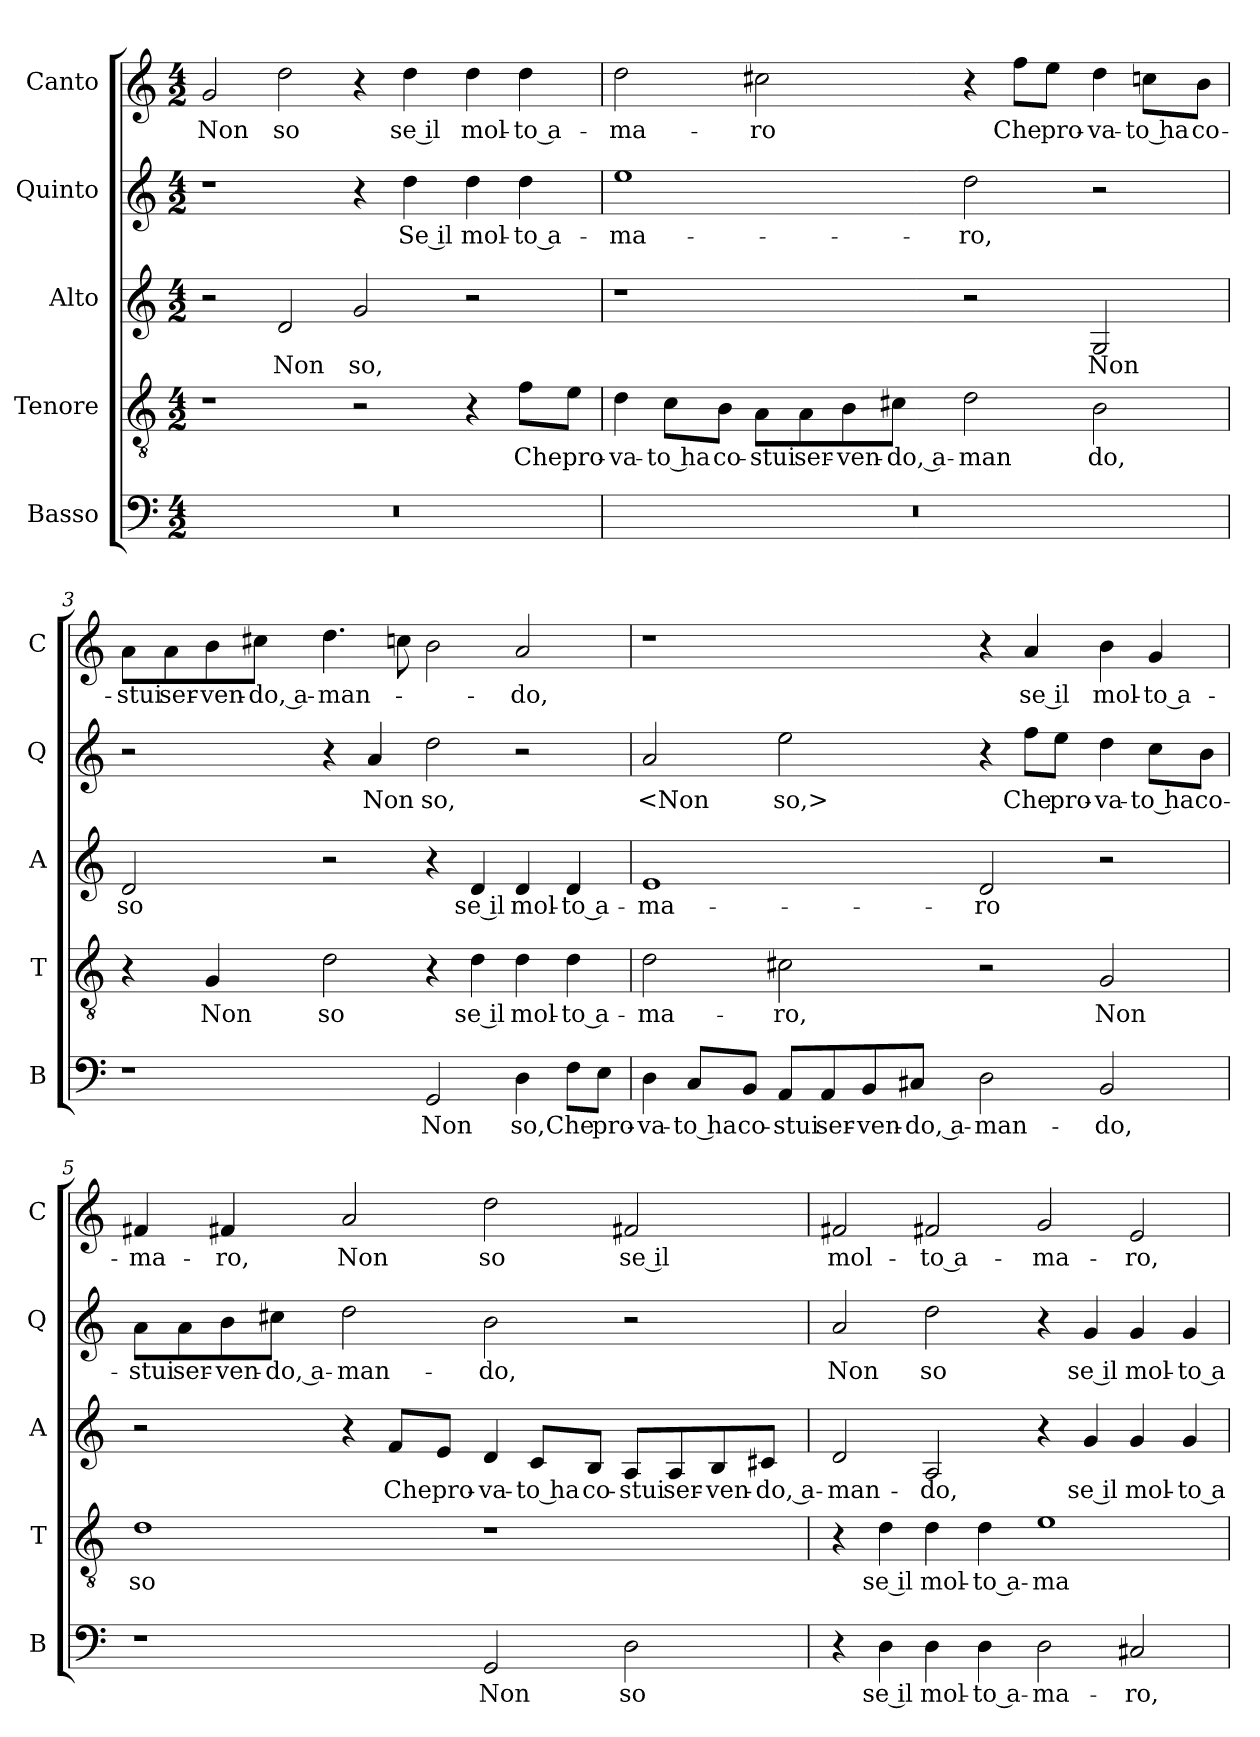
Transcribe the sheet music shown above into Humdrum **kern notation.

**kern	**text	**kern	**text	**kern	**text	**kern	**text	**kern	**text
*part5	*part5	*part4	*part4	*part3	*part3	*part2	*part2	*part1	*part1
*staff5	*staff5	*staff4	*staff4	*staff3	*staff3	*staff2	*staff2	*staff1	*staff1
*I"Basso	*	*I"Tenore	*	*I"Alto	*	*I"Quinto	*	*I"Canto	*
*I'B	*	*I'T	*	*I'A	*	*I'Q	*	*I'C	*
*clefF4	*	*clefGv2	*	*clefG2	*	*clefG2	*	*clefG2	*
*k[]	*	*k[]	*	*k[]	*	*k[]	*	*k[]	*
*C:	*	*C:	*	*C:	*	*C:	*	*C:	*
*M4/2	*	*M4/2	*	*M4/2	*	*M4/2	*	*M4/2	*
=1	=1	=1	=1	=1	=1	=1	=1	=1	=1
0r	.	1r	.	2r	.	1r	.	2g	Non
.	.	.	.	2d	Non	.	.	2dd	so
.	.	2r	.	2g	so,	4r	.	4r	.
.	.	.	.	.	.	4dd	Se il	4dd	se il
.	.	4r	.	2r	.	4dd	mol-	4dd	mol-
.	.	8fL	Che	.	.	4dd	-to a-	4dd	-to a-
.	.	8eJ	pro-	.	.	.	.	.	.
=2	=2	=2	=2	=2	=2	=2	=2	=2	=2
0r	.	4d	-va-	1r	.	1ee	-ma-	2dd	-ma-
.	.	8cL	-to ha	.	.	.	.	.	.
.	.	8BJ	co-	.	.	.	.	.	.
.	.	8AL	-stui	.	.	.	.	2cc#X	-ro
.	.	8A	ser-	.	.	.	.	.	.
.	.	8B	-ven-	.	.	.	.	.	.
.	.	8c#XJ	-do, a-	.	.	.	.	.	.
.	.	2d	-man	2r	.	2dd	-ro,	4r	.
.	.	.	.	.	.	.	.	8ffL	Che
.	.	.	.	.	.	.	.	8eeJ	pro-
.	.	2B	do,	2G	Non	2r	.	4dd	-va-
.	.	.	.	.	.	.	.	8ccnL	-to ha
.	.	.	.	.	.	.	.	8bJ	co-
=3	=3	=3	=3	=3	=3	=3	=3	=3	=3
1r	.	4r	.	2d	so	2r	.	8aL	-stui
.	.	.	.	.	.	.	.	8a	ser-
.	.	4G	Non	.	.	.	.	8b	-ven-
.	.	.	.	.	.	.	.	8cc#XJ	-do, a-
.	.	2d	so	2r	.	4r	.	4.dd	-man-
.	.	.	.	.	.	4a	Non	.	.
.	.	.	.	.	.	.	.	8ccn	.
2GG	Non	4r	.	4r	.	2dd	so,	2b	.
.	.	4d	se il	4d	se il	.	.	.	.
4D	so,	4d	mol-	4d	mol-	2r	.	2a	-do,
8FL	Che	4d	-to a-	4d	-to a-	.	.	.	.
8EJ	pro-	.	.	.	.	.	.	.	.
=4	=4	=4	=4	=4	=4	=4	=4	=4	=4
4D	-va-	2d	-ma-	1e	-ma-	2a	<Non	1r	.
8CL	-to ha	.	.	.	.	.	.	.	.
8BBJ	co-	.	.	.	.	.	.	.	.
8AAL	-stui	2c#X	-ro,	.	.	2ee	so,>	.	.
8AA	ser-	.	.	.	.	.	.	.	.
8BB	-ven-	.	.	.	.	.	.	.	.
8C#XJ	-do, a-	.	.	.	.	.	.	.	.
2D	-man-	2r	.	2d	-ro	4r	.	4r	.
.	.	.	.	.	.	8ffL	Che	4a	se il
.	.	.	.	.	.	8eeJ	pro-	.	.
2BB	-do,	2G	Non	2r	.	4dd	-va-	4b	mol-
.	.	.	.	.	.	8ccL	-to ha	4g	-to a-
.	.	.	.	.	.	8bJ	co-	.	.
=5	=5	=5	=5	=5	=5	=5	=5	=5	=5
1r	.	1d	so	2r	.	8aL	-stui	4f#X	-ma-
.	.	.	.	.	.	8a	ser-	.	.
.	.	.	.	.	.	8b	-ven-	4f#X	-ro,
.	.	.	.	.	.	8cc#XJ	-do, a-	.	.
.	.	.	.	4r	.	2dd	-man-	2a	Non
.	.	.	.	8fL	Che	.	.	.	.
.	.	.	.	8eJ	pro-	.	.	.	.
2GG	Non	1r	.	4d	-va-	2b	-do,	2dd	so
.	.	.	.	8cL	-to ha	.	.	.	.
.	.	.	.	8BJ	co-	.	.	.	.
2D	so	.	.	8AL	-stui	2r	.	2f#X	se il
.	.	.	.	8A	ser-	.	.	.	.
.	.	.	.	8B	-ven-	.	.	.	.
.	.	.	.	8c#XJ	-do, a-	.	.	.	.
=6	=6	=6	=6	=6	=6	=6	=6	=6	=6
4r	.	4r	.	2d	-man-	2a	Non	2f#X	mol-
4D	se il	4d	se il	.	.	.	.	.	.
4D	mol-	4d	mol-	2A	-do,	2dd	so	2f#X	-to a-
4D	-to a-	4d	-to a-	.	.	.	.	.	.
2D	-ma-	1e	-ma-	4r	.	4r	.	2g	-ma-
.	.	.	.	4g	se il	4g	se il	.	.
2C#X	-ro,	.	.	4g	mol-	4g	mol-	2e	-ro,
.	.	.	.	4g	-to a-	4g	-to a-	.	.
=	=	=	=	=	=	=	=	=	=
*-	*-	*-	*-	*-	*-	*-	*-	*-	*-
